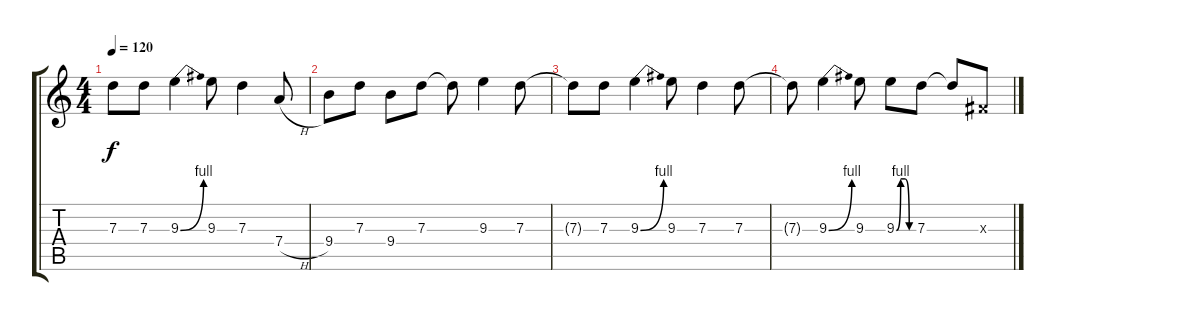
\track "" {instrument distortionguitar}
\staff {score tabs}
\tuning (E4 B3 G3 D3 A2 E2) {hide}
\ts (4 4)
\tempo 120
\clef g2
\ks c
7.3{t}.8{dy f} 7.3.8 9.3{be (bend 0 0 60 4)}.4 9.3.8 7.3.4 7.4{h}.8 |
9.4.8 7.3.8 9.4.8 7.3.8 7.3{t}.8 9.3.4 7.3.8 |
7.3{t}.8 7.3.8 9.3{be (bend 0 0 60 4)}.4 9.3.8 7.3.4 7.3.8 |
7.3{t}.8 9.3{be (bend 0 0 60 4)}.4 9.3.8 9.3{be (custom 0 0 15 4 30 4 45 0 60 0)}.8 7.3.8 7.3{t}.8 -1.3{x}.8
